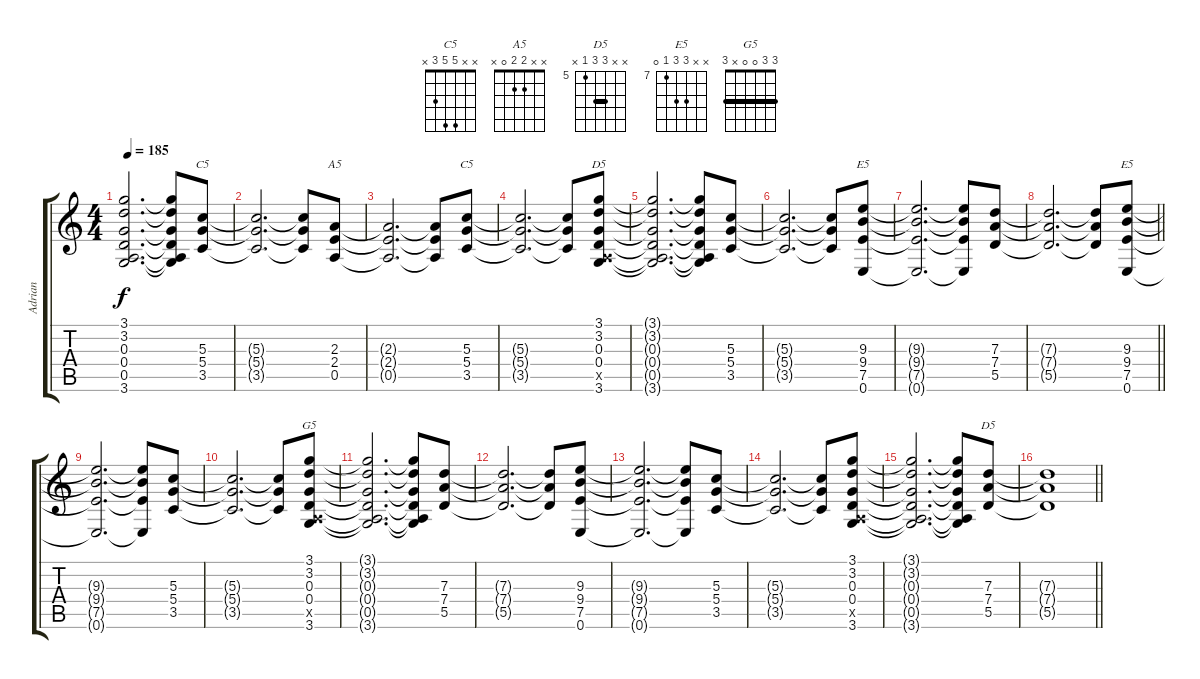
\track ("Adrian" "Adrian") {instrument distortionguitar}
\staff {score tabs}
\tuning (E4 B3 G3 D3 A2 E2) {hide}
\chord ("C5" x x 5 5 3 x) {barre 5}
\chord ("A5" x x 2 2 0 x)
\chord ("C5" x x 5 5 3 x)
\chord ("D5" x x 7 7 5 x) {firstfret 5}
\chord ("E5" x x 9 9 7 0) {firstfret 7 barre 9}
\chord ("E5" x x 9 9 7 0) {firstfret 7}
\chord ("G5" 3 3 0 0 x 3) {barre 3}
\chord ("D5" x x 7 7 5 x) {firstfret 5 barre 7}
\ts (4 4)
\tempo 185
\clef g2
\ks c
(3.1{t} 3.2{t} 0.3{t} 0.4{t} 0.5{t} 3.6{t}).2{d dy f} (3.1{t} 3.2{t} 0.3{t} 0.4{t} 0.5{t} 3.6{t}).8 (5.3 5.4 3.5).8{ch "C5"} |
(5.3{t} 5.4{t} 3.5{t}).2{d} (5.3{t} 5.4{t} 3.5{t}).8 (2.3 2.4 0.5).8{ch "A5"} |
(2.3{t} 2.4{t} 0.5{t}).2{d} (2.3{t} 2.4{t} 0.5{t}).8 (5.3 5.4 3.5).8{ch "C5"} |
(5.3{t} 5.4{t} 3.5{t}).2{d} (5.3{t} 5.4{t} 3.5{t}).8 (3.1 3.2 0.3 0.4 0.5{x} 3.6).8{ch "D5"} |
(3.1{t} 3.2{t} 0.3{t} 0.4{t} 0.5{t} 3.6{t}).2{d} (3.1{t} 3.2{t} 0.3{t} 0.4{t} 0.5{t} 3.6{t}).8 (5.3 5.4 3.5).8 |
(5.3{t} 5.4{t} 3.5{t}).2{d} (5.3{t} 5.4{t} 3.5{t}).8 (9.3 9.4 7.5 0.6).8{ch "E5"} |
(9.3{t} 9.4{t} 7.5{t} 0.6{t}).2{d} (9.3{t} 9.4{t} 7.5{t} 0.6{t}).8 (7.3 7.4 5.5).8 |
\barLineRight lightlight
(7.3{t} 7.4{t} 5.5{t}).2{d} (7.3{t} 7.4{t} 5.5{t}).8 (9.3 9.4 7.5 0.6).8{ch "E5"} |
(9.3{t} 9.4{t} 7.5{t} 0.6{t}).2{d} (9.3{t} 9.4{t} 7.5{t} 0.6{t}).8 (5.3 5.4 3.5).8 |
(5.3{t} 5.4{t} 3.5{t}).2{d} (5.3{t} 5.4{t} 3.5{t}).8 (3.1 3.2 0.3 0.4 0.5{x} 3.6).8{ch "G5"} |
(3.1{t} 3.2{t} 0.3{t} 0.4{t} 0.5{t} 3.6{t}).2{d} (3.1{t} 3.2{t} 0.3{t} 0.4{t} 0.5{t} 3.6{t}).8 (7.3 7.4 5.5).8 |
(7.3{t} 7.4{t} 5.5{t}).2{d} (7.3{t} 7.4{t} 5.5{t}).8 (9.3 9.4 7.5 0.6).8 |
(9.3{t} 9.4{t} 7.5{t} 0.6{t}).2{d} (9.3{t} 9.4{t} 7.5{t} 0.6{t}).8 (5.3 5.4 3.5).8 |
(5.3{t} 5.4{t} 3.5{t}).2{d} (5.3{t} 5.4{t} 3.5{t}).8 (3.1 3.2 0.3 0.4 0.5{x} 3.6).8 |
(3.1{t} 3.2{t} 0.3{t} 0.4{t} 0.5{t} 3.6{t}).2{d} (3.1{t} 3.2{t} 0.3{t} 0.4{t} 0.5{t} 3.6{t}).8 (7.3 7.4 5.5).8{ch "D5"} |
\barLineRight lightlight
(7.3{t} 7.4{t} 5.5{t}).1
